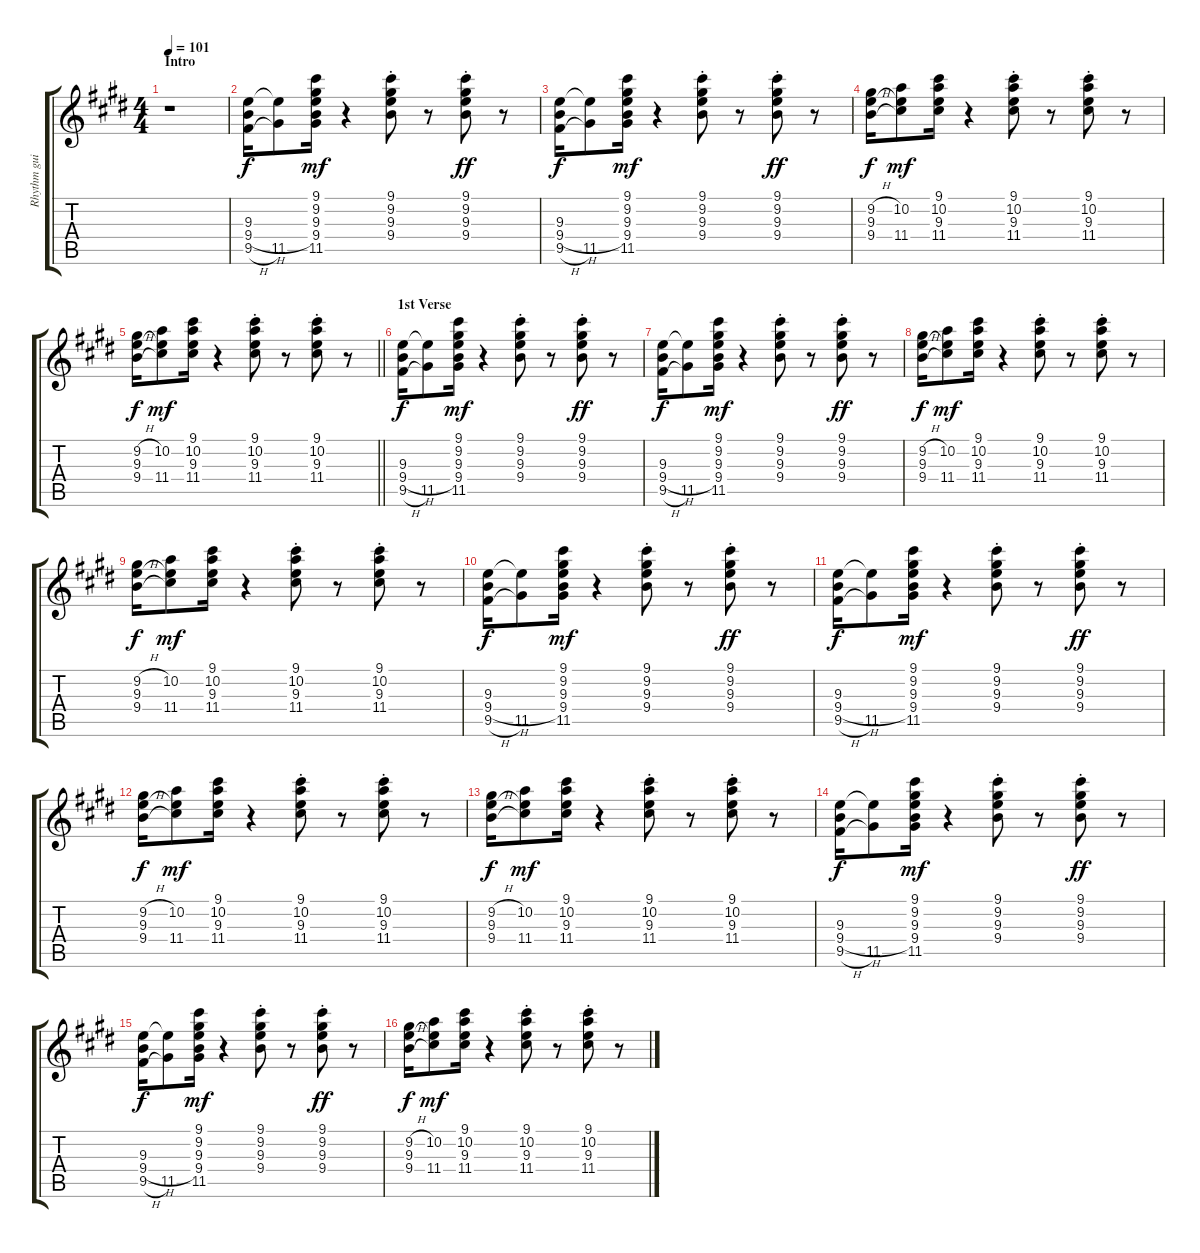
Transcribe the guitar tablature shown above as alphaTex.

\track ("Rhythm guitar" "Rhythm gui") {instrument electricguitarclean}
\staff {score tabs}
\tuning (E4 B3 G3 D3 A2 E2) {hide}
\ts (4 4)
\section ("" "Intro")
\tempo 101
\clef g2
\ks e
r.1{dy f instrument electricguitarclean} |
(9.3 9.4{h} 9.5{h}).16 (9.3{t} 11.5).8 (9.1 9.2 9.3 9.4 11.5).16{dy mf} r.4 (9.1{st} 9.2{st} 9.3{st} 9.4{st}).8 r.8 (9.1{st} 9.2{st} 9.3{st} 9.4{st}).8{dy ff} r.8 |
(9.3 9.4{h} 9.5{h}).16{dy f} (9.3{t} 11.5).8 (9.1 9.2 9.3 9.4 11.5).16{dy mf} r.4 (9.1{st} 9.2{st} 9.3{st} 9.4{st}).8 r.8 (9.1{st} 9.2{st} 9.3{st} 9.4{st}).8{dy ff} r.8 |
(9.2{h} 9.3 9.4{h}).16{dy f} (10.2 9.3{t} 11.4).8{dy mf} (9.1 10.2 9.3 11.4).16 r.4 (9.1{st} 10.2{st} 9.3{st} 11.4{st}).8 r.8 (9.1{st} 10.2{st} 9.3{st} 11.4{st}).8 r.8 |
\barLineRight lightlight
(9.2{h} 9.3 9.4{h}).16{dy f} (10.2 9.3{t} 11.4).8{dy mf} (9.1 10.2 9.3 11.4).16 r.4 (9.1{st} 10.2{st} 9.3{st} 11.4{st}).8 r.8 (9.1{st} 10.2{st} 9.3{st} 11.4{st}).8 r.8 |
\section ("" "1st Verse")
(9.3 9.4{h} 9.5{h}).16{dy f} (9.3{t} 11.5).8 (9.1 9.2 9.3 9.4 11.5).16{dy mf} r.4 (9.1{st} 9.2{st} 9.3{st} 9.4{st}).8 r.8 (9.1{st} 9.2{st} 9.3{st} 9.4{st}).8{dy ff} r.8 |
(9.3 9.4{h} 9.5{h}).16{dy f} (9.3{t} 11.5).8 (9.1 9.2 9.3 9.4 11.5).16{dy mf} r.4 (9.1{st} 9.2{st} 9.3{st} 9.4{st}).8 r.8 (9.1{st} 9.2{st} 9.3{st} 9.4{st}).8{dy ff} r.8 |
(9.2{h} 9.3 9.4{h}).16{dy f} (10.2 9.3{t} 11.4).8{dy mf} (9.1 10.2 9.3 11.4).16 r.4 (9.1{st} 10.2{st} 9.3{st} 11.4{st}).8 r.8 (9.1{st} 10.2{st} 9.3{st} 11.4{st}).8 r.8 |
(9.2{h} 9.3 9.4{h}).16{dy f} (10.2 9.3{t} 11.4).8{dy mf} (9.1 10.2 9.3 11.4).16 r.4 (9.1{st} 10.2{st} 9.3{st} 11.4{st}).8 r.8 (9.1{st} 10.2{st} 9.3{st} 11.4{st}).8 r.8 |
(9.3 9.4{h} 9.5{h}).16{dy f} (9.3{t} 11.5).8 (9.1 9.2 9.3 9.4 11.5).16{dy mf} r.4 (9.1{st} 9.2{st} 9.3{st} 9.4{st}).8 r.8 (9.1{st} 9.2{st} 9.3{st} 9.4{st}).8{dy ff} r.8 |
(9.3 9.4{h} 9.5{h}).16{dy f} (9.3{t} 11.5).8 (9.1 9.2 9.3 9.4 11.5).16{dy mf} r.4 (9.1{st} 9.2{st} 9.3{st} 9.4{st}).8 r.8 (9.1{st} 9.2{st} 9.3{st} 9.4{st}).8{dy ff} r.8 |
(9.2{h} 9.3 9.4{h}).16{dy f} (10.2 9.3{t} 11.4).8{dy mf} (9.1 10.2 9.3 11.4).16 r.4 (9.1{st} 10.2{st} 9.3{st} 11.4{st}).8 r.8 (9.1{st} 10.2{st} 9.3{st} 11.4{st}).8 r.8 |
(9.2{h} 9.3 9.4{h}).16{dy f} (10.2 9.3{t} 11.4).8{dy mf} (9.1 10.2 9.3 11.4).16 r.4 (9.1{st} 10.2{st} 9.3{st} 11.4{st}).8 r.8 (9.1{st} 10.2{st} 9.3{st} 11.4{st}).8 r.8 |
(9.3 9.4{h} 9.5{h}).16{dy f} (9.3{t} 11.5).8 (9.1 9.2 9.3 9.4 11.5).16{dy mf} r.4 (9.1{st} 9.2{st} 9.3{st} 9.4{st}).8 r.8 (9.1{st} 9.2{st} 9.3{st} 9.4{st}).8{dy ff} r.8 |
(9.3 9.4{h} 9.5{h}).16{dy f} (9.3{t} 11.5).8 (9.1 9.2 9.3 9.4 11.5).16{dy mf} r.4 (9.1{st} 9.2{st} 9.3{st} 9.4{st}).8 r.8 (9.1{st} 9.2{st} 9.3{st} 9.4{st}).8{dy ff} r.8 |
(9.2{h} 9.3 9.4{h}).16{dy f} (10.2 9.3{t} 11.4).8{dy mf} (9.1 10.2 9.3 11.4).16 r.4 (9.1{st} 10.2{st} 9.3{st} 11.4{st}).8 r.8 (9.1{st} 10.2{st} 9.3{st} 11.4{st}).8 r.8
